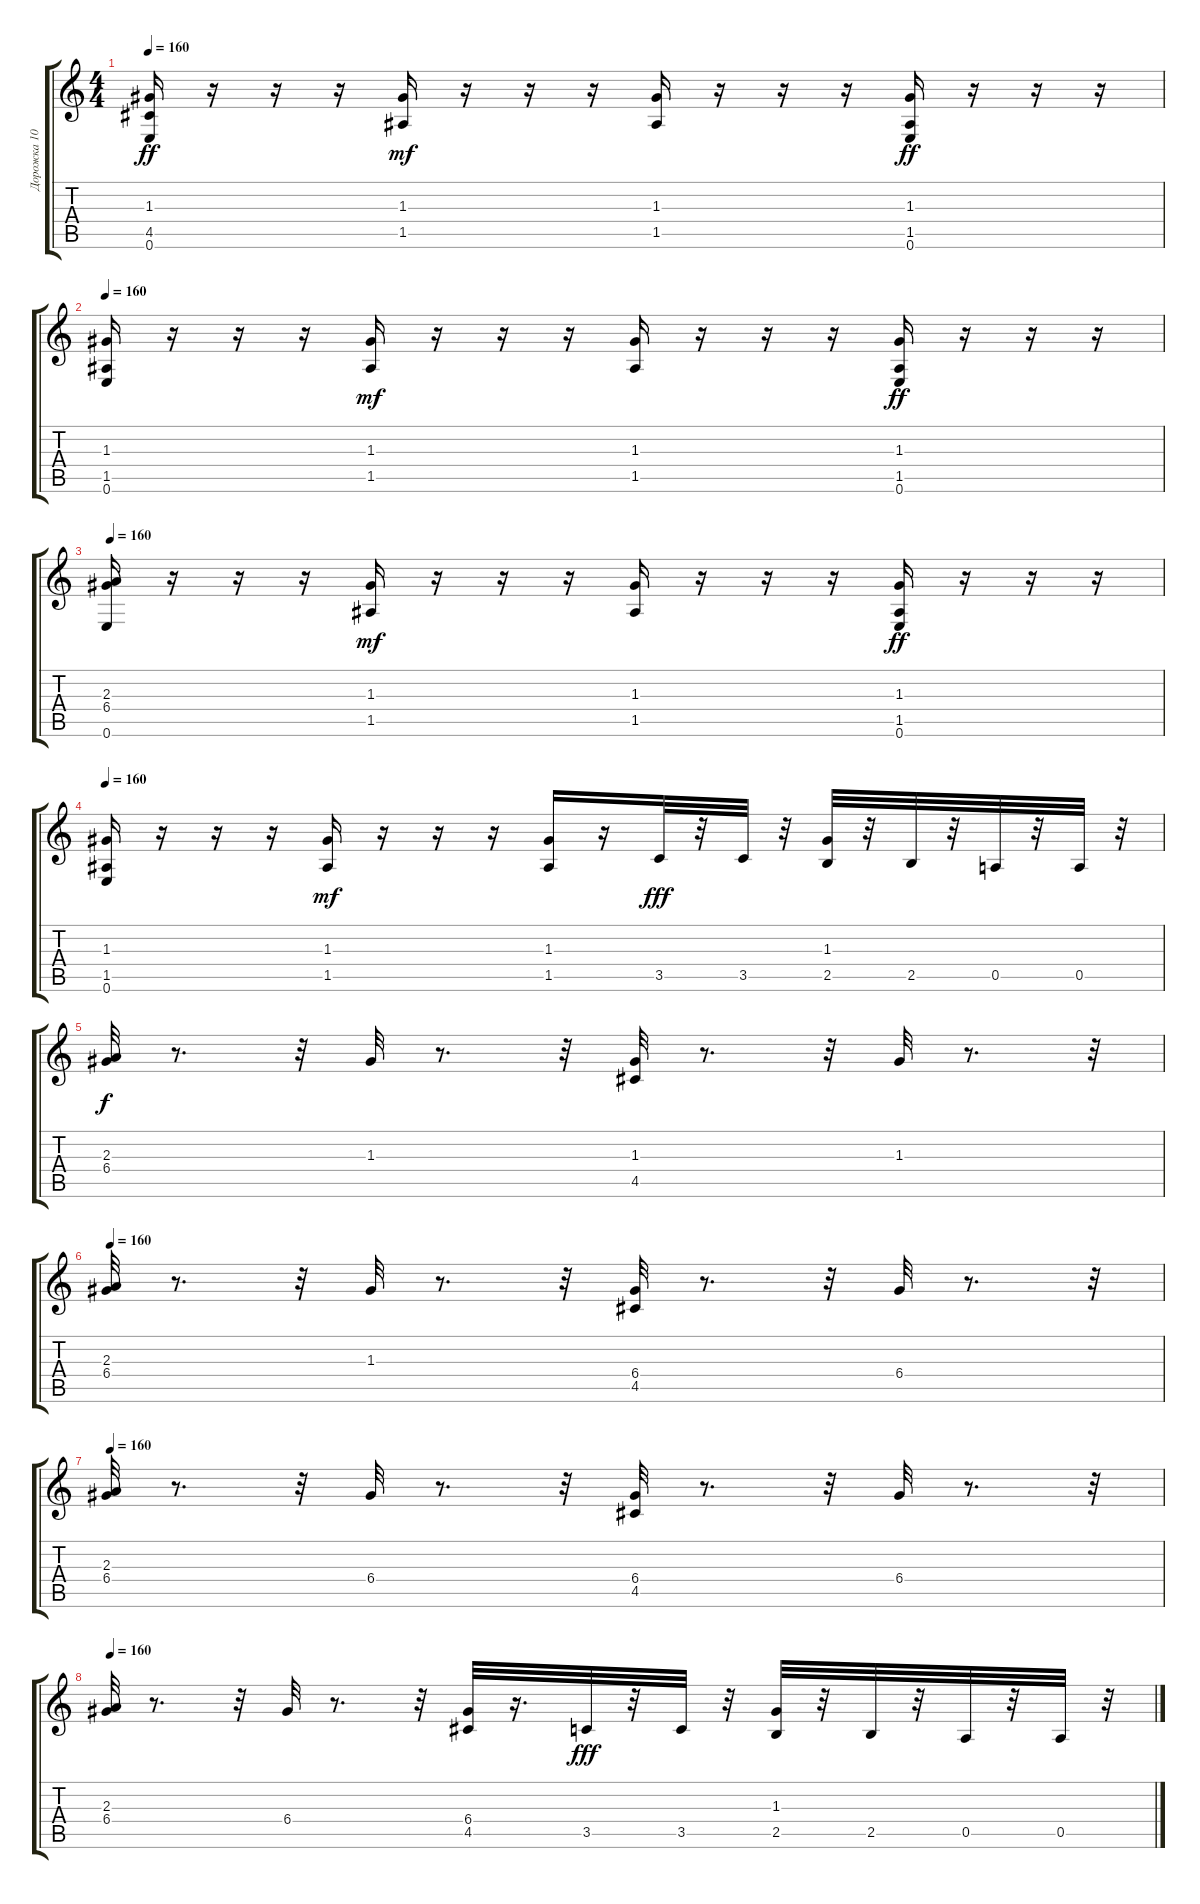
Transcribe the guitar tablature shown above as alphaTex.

\track ("Дорожка 10" "Дорожка 10") {instrument acousticguitarnylon}
\staff {score tabs}
\tuning (E4 B3 G3 D3 A2 E2) {hide}
\ts (4 4)
\tempo 160
\clef g2
\ks c
(1.3 4.5 0.6).16{dy ff} r.16 r.16 r.16 (1.3 1.5).16{dy mf} r.16 r.16 r.16 (1.3 1.5).16 r.16 r.16 r.16 (1.3 1.5 0.6).16{dy ff} r.16 r.16 r.16 |
\tempo 160
(1.3 1.5 0.6).16 r.16 r.16 r.16 (1.3 1.5).16{dy mf} r.16 r.16 r.16 (1.3 1.5).16 r.16 r.16 r.16 (1.3 1.5 0.6).16{dy ff} r.16 r.16 r.16 |
\tempo 160
(2.3 6.4 0.6).16 r.16 r.16 r.16 (1.3 1.5).16{dy mf} r.16 r.16 r.16 (1.3 1.5).16 r.16 r.16 r.16 (1.3 1.5 0.6).16{dy ff} r.16 r.16 r.16 |
\tempo 160
(1.3 1.5 0.6).16 r.16 r.16 r.16 (1.3 1.5).16{dy mf} r.16 r.16 r.16 (1.3 1.5).16 r.16 3.5.32{dy fff} r.32 3.5.32 r.32 (1.3 2.5).32 r.32 2.5.32 r.32 0.5.32 r.32 0.5.32 r.32 |
(2.3 6.4).32{dy f} r.8{d} r.32 1.3.32 r.8{d} r.32 (1.3 4.5).32 r.8{d} r.32 1.3.32 r.8{d} r.32 |
\tempo 160
(2.3 6.4).32 r.8{d} r.32 1.3.32 r.8{d} r.32 (6.4 4.5).32 r.8{d} r.32 6.4.32 r.8{d} r.32 |
\tempo 160
(2.3 6.4).32 r.8{d} r.32 6.4.32 r.8{d} r.32 (6.4 4.5).32 r.8{d} r.32 6.4.32 r.8{d} r.32 |
\tempo 160
(2.3 6.4).32 r.8{d} r.32 6.4.32 r.8{d} r.32 (6.4 4.5).32 r.16{d} 3.5.32{dy fff} r.32 3.5.32 r.32 (1.3 2.5).32 r.32 2.5.32 r.32 0.5.32 r.32 0.5.32 r.32
